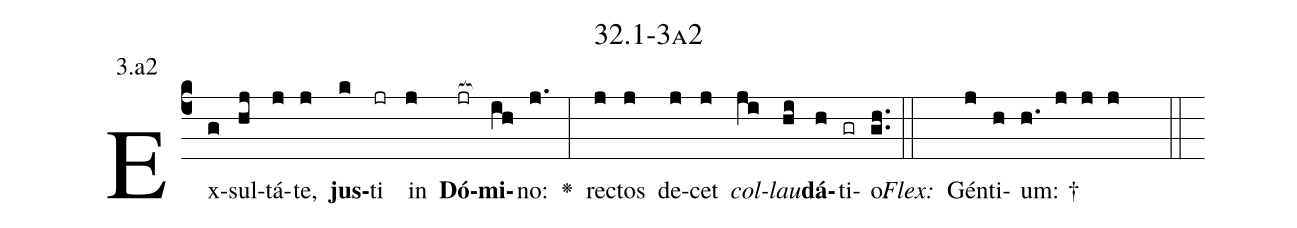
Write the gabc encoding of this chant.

name: 32.1-3a2;
annotation: 3.a2;
%%
(c4)Ex(g)sul(hj)tá(j)te,(j) <b>jus</b>(k)ti(jr) in(j) <b>Dó</b>(jr[ocb:1{])<b>mi</b>(ih[ocb:0}])no:(j.) <v>\greheightstar</v>(:) rec(j)tos(j) de(j)cet(j) <i>col</i>(ji)<i>lau</i>(hi)<b>dá</b>(h)ti(gr)o.(gh..) (::)
<i>Flex:</i>()  Gén(j)ti(h)um: †(h. j j j  ::)

%E(j) u(j) o(ji) u(hi) a(h) e.(gh..) (::)
